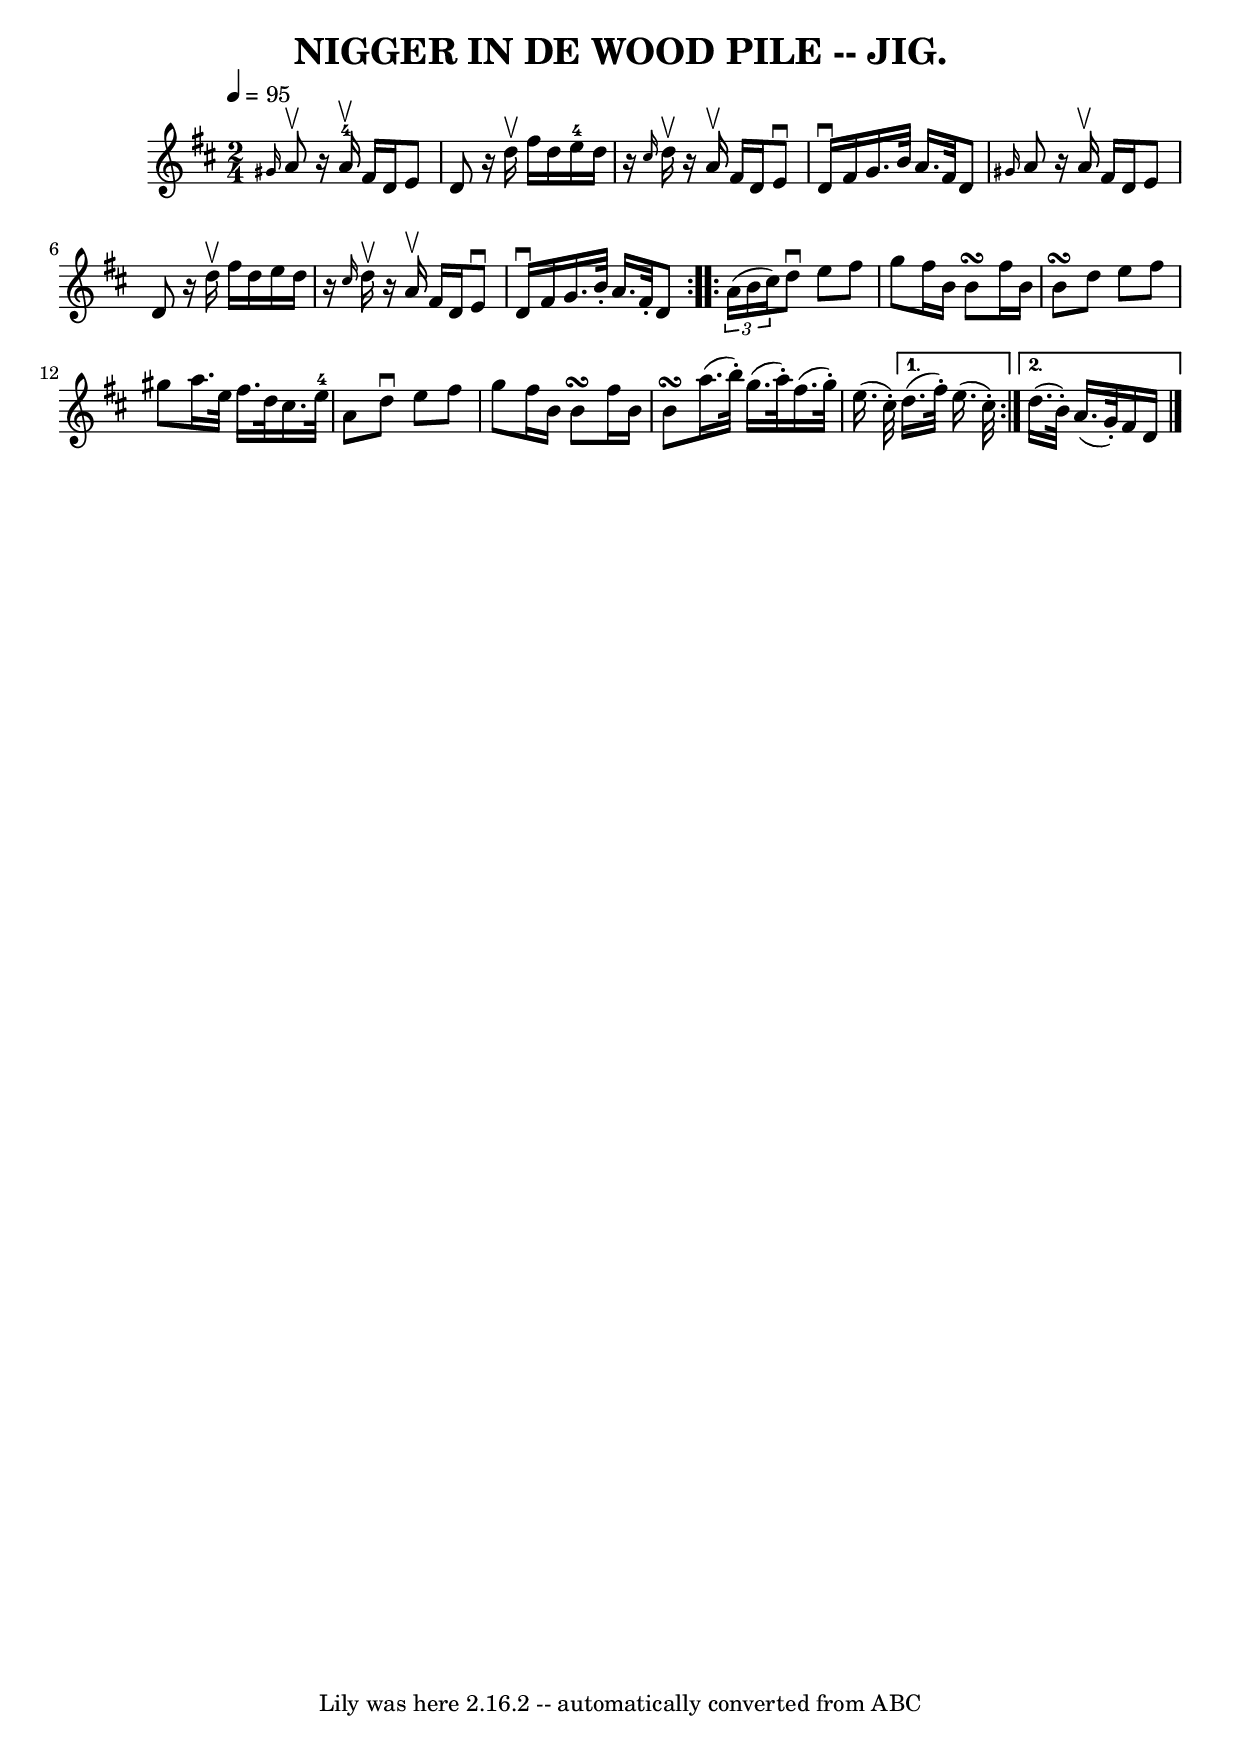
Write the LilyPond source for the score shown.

\version "2.16.2"
\include "Mammoth.ily"
\header {
  %% book = "Coles pg 82.2"
  crossRefNumber = "1"
  footnotes = ""
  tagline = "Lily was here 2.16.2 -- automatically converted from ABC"
  title = "NIGGER IN DE WOOD PILE -- JIG."

}
voicedefault =  {



  \repeat volta 2 {

    \time 2/4 \tempo  4=95
    
    \key d \major
    \grace { gis'16  
	   } a'8^\upbow |
    r16 a'16-4^\upbow fis'16 d'16 e'8 d'8  |
    r16 d''16^\upbow   
    fis''16 d''16 e''16-4 d''16    r16 \grace { cis''16  
					      } d''16^\upbow |
    r16 a'16^\upbow fis'16 d'16 e'8^\downbow d'16^\downbow fis'16  |
    g'16. b'32 a'16. fis'32 d'8  
    \grace { gis'16  
	   } a'8  |
    r16 a'16^\upbow fis'16 d'16   
    e'8 d'8  |
    r16 d''16^\upbow fis''16 d''16 e''16    
    d''16    r16 \grace { cis''16  
			} d''16^\upbow |
    r16 a'16^\upbow fis'16 d'16 e'8^\downbow d'16^\downbow fis'16  |
    
    g'16. b'32-. a'16. fis'32-. d'8  
  }     
  \repeat volta 2 {
    
    \times 2/3 { a'16 (b'16 cis''16) 
	       } |
    d''8^\downbow e''8  
    fis''8 g''8  |
    fis''16 b'16 b'8\turn fis''16 b'16    
    b'8\turn  |
    d''8 e''8 fis''8 gis''8  |
    a''16.    
    e''32 fis''16. d''32 cis''16. e''32-4 a'8  |
     |
    d''8^\downbow e''8 fis''8 g''8  |
    fis''16 b'16  
    b'8\turn fis''16 b'16 b'8\turn  |
    a''16. (b''32-.)   
    g''16. (a''32-.) fis''16. (g''32-.) e''16. (cis''32-.)   

  } \alternative{{ d''16. (fis''32-.) e''16. (cis''32-.) 
		 } {   
		   d''16. (b'32-.) a'16. (g'32-.) fis'16 d'16  \bar "|."   
		 }
	       }

}

\score{
  <<

    \context Staff="default"
    {
      \voicedefault 
      
    }

  >>
  \layout {
    
  }
  \midi {
  }

}
